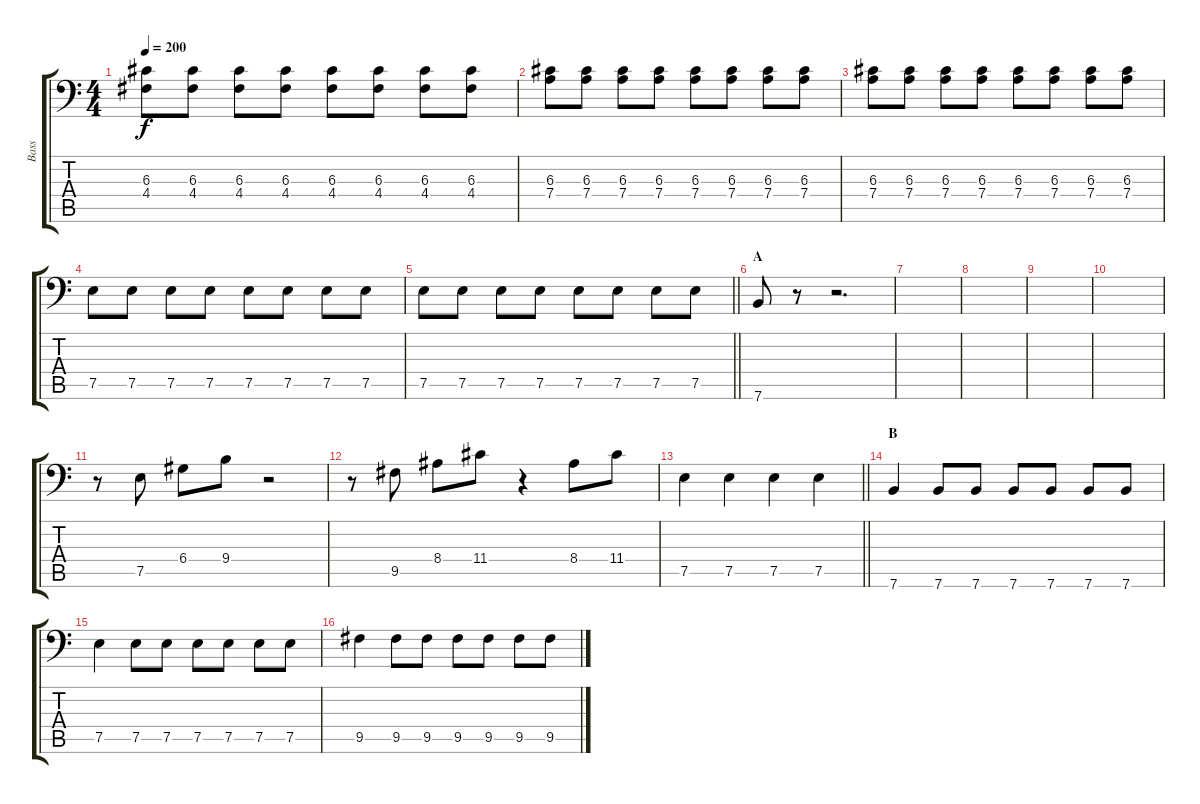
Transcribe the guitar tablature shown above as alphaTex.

\track ("Bass" "Bass") {mute instrument electricbasspick}
\staff {score tabs}
\tuning (E3 B2 G2 D2 A1 E1) {hide}
\ts (4 4)
\tempo 200
\clef f4
\ks c
(6.3 4.4).8{dy f} (6.3 4.4).8 (6.3 4.4).8 (6.3 4.4).8 (6.3 4.4).8 (6.3 4.4).8 (6.3 4.4).8 (6.3 4.4).8 |
(6.3 7.4).8 (6.3 7.4).8 (6.3 7.4).8 (6.3 7.4).8 (6.3 7.4).8 (6.3 7.4).8 (6.3 7.4).8 (6.3 7.4).8 |
(6.3 7.4).8 (6.3 7.4).8 (6.3 7.4).8 (6.3 7.4).8 (6.3 7.4).8 (6.3 7.4).8 (6.3 7.4).8 (6.3 7.4).8 |
7.5.8 7.5.8 7.5.8 7.5.8 7.5.8 7.5.8 7.5.8 7.5.8 |
\barLineRight lightlight
7.5.8 7.5.8 7.5.8 7.5.8 7.5.8 7.5.8 7.5.8 7.5.8 |
\section ("" "A")
7.6.8 r.8 r.2{d} |
|
|
|
|
r.8 7.5.8 6.4.8 9.4.8 r.2 |
r.8 9.5.8 8.4.8 11.4.8 r.4 8.4.8 11.4.8 |
\barLineRight lightlight
7.5.4 7.5.4 7.5.4 7.5.4 |
\section ("" "B")
7.6.4 7.6.8 7.6.8 7.6.8 7.6.8 7.6.8 7.6.8 |
7.5.4 7.5.8 7.5.8 7.5.8 7.5.8 7.5.8 7.5.8 |
9.5.4 9.5.8 9.5.8 9.5.8 9.5.8 9.5.8 9.5.8
